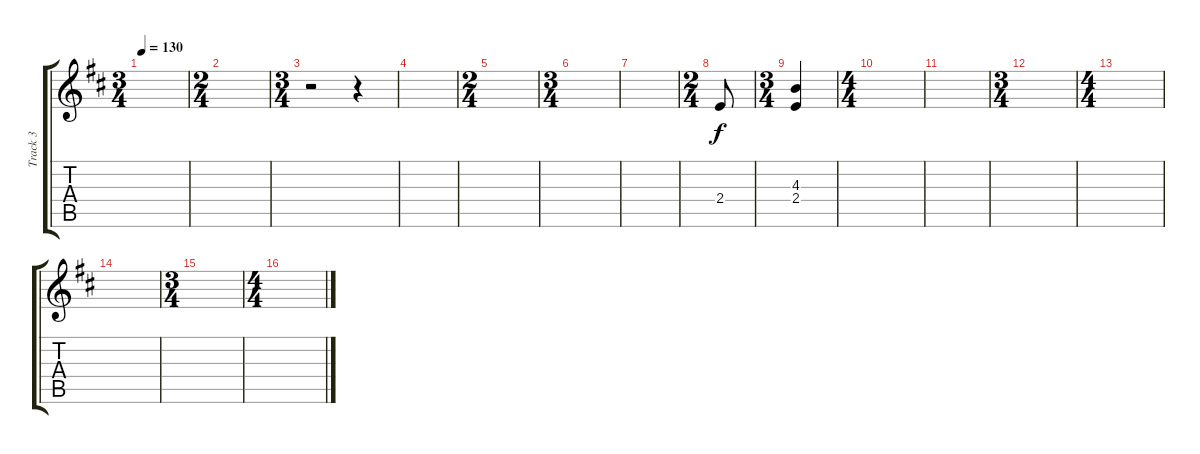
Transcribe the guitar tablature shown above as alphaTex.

\track ("Track 3" "Track 3") {instrument electricguitarclean bank 255}
\staff {score tabs}
\tuning (E4 B3 G3 D3 A2 E2) {hide}
\ts (3 4)
\tempo 130
\clef g2
\ks d
|
\ts (2 4)
|
\ts (3 4)
r.2 r.4 |
|
\ts (2 4)
|
\ts (3 4)
|
|
\ts (2 4)
2.4.8 |
\ts (3 4)
(4.3 2.4).4 |
\ts (4 4)
|
|
\ts (3 4)
|
\ts (4 4)
|
|
\ts (3 4)
|
\ts (4 4)
